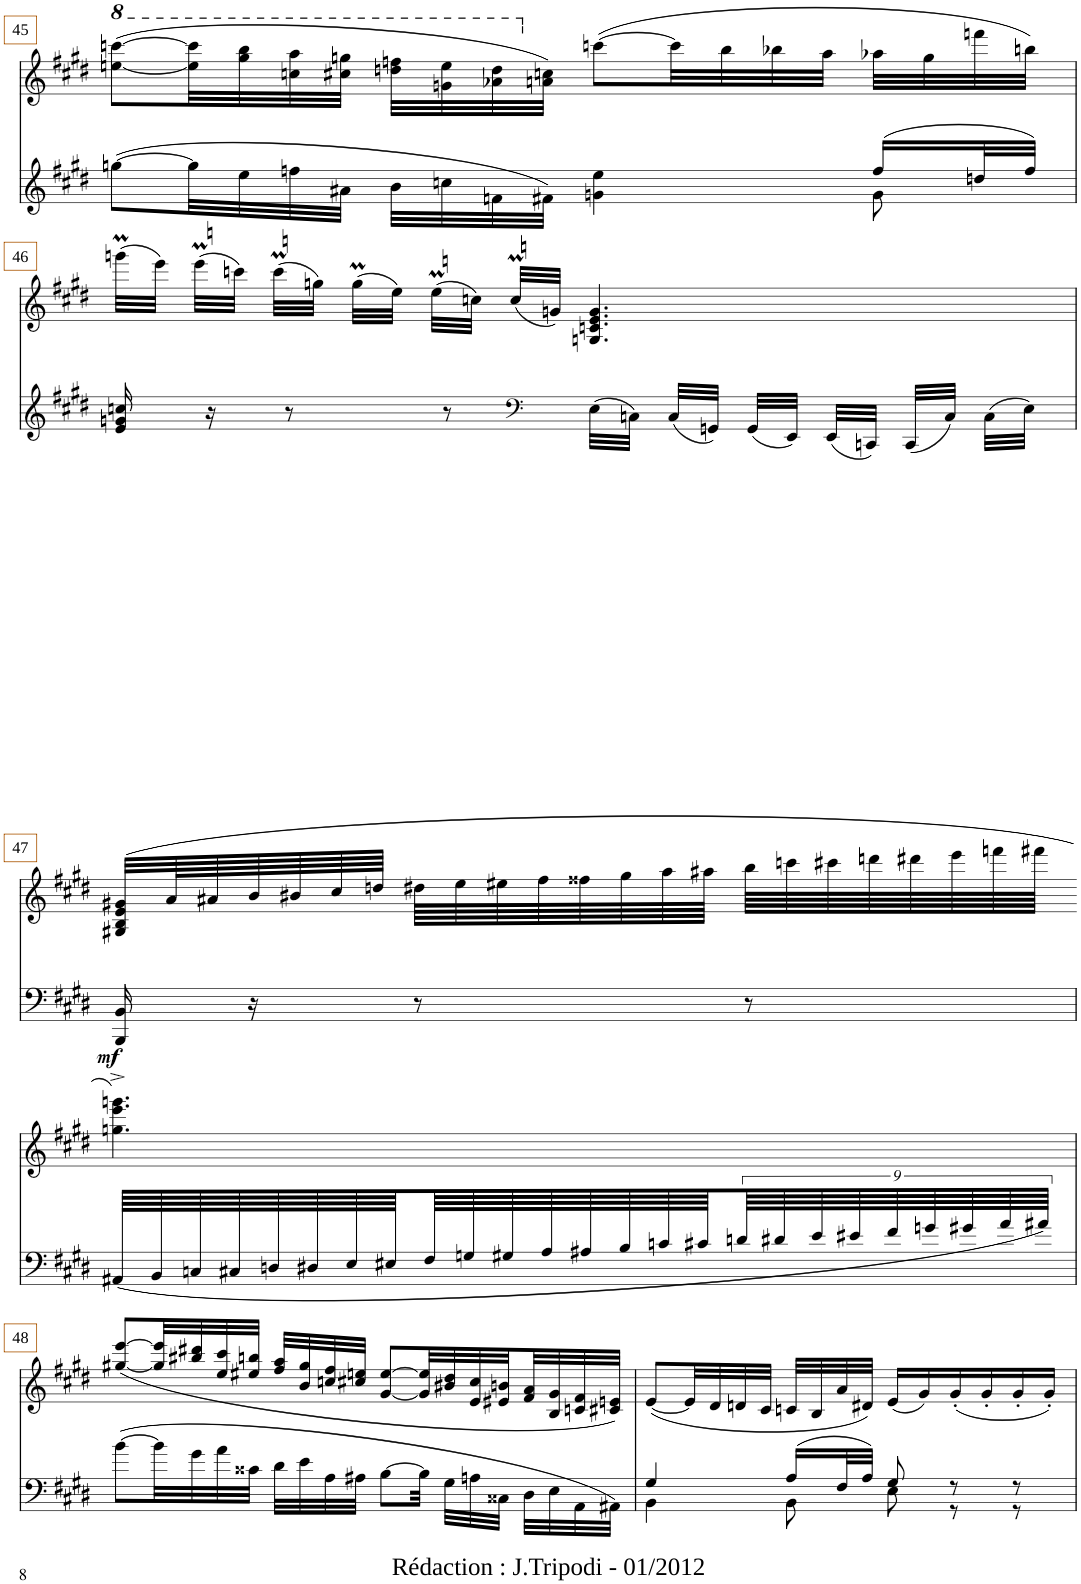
**kern	**kern	**dynam
*part1	*part1	*part1
*staff2	*staff1	*staff1/2
*I"Piano	*	*
*I'Pno	*	*
!!LO:PB:g=z
*clefG2	*clefG2	*
*k[f#c#g#d#]	*k[f#c#g#d#]	*
*M6/8	*M6/8	*
=45	=45	=45
*^	*	*
*	*	*8va	*
[8ggn\L	2ryy	([8eeen\ [8ccccn\L	.
32gg\LL]	.	32eee\] 32cccc\]LL	.
32ee\	.	32ggg#\ 32bbb\	.
32ffn\	.	32cccn\ 32aaa\	.
32a#X\JJJ	.	32ccc#X\ 32gggn\JJJ	.
32b\LLL	.	32dddn\ 32fffn\LLL	.
32ccn\	.	32ggn\ 32eee\	.
32fn\	.	32aa-X\ 32ddd\	.
*	*	*X8va	*
32f#X\JJJ	.	32an\ 32ccn\JJJ)	.
4gn\ 4ee\	.	([8cccn\L	.
.	8ryy	32ccc\LL]	.
.	.	32bb\	.
.	.	32bb-X\	.
.	.	32aa\JJJ	.
16ff/LL	8g\	32aa-X\LLL	.
.	.	32gg\	.
32ddn/L	.	32fffn\	.
32ff/JJJ	.	32bbn\JJJ)	.
*v	*v	*	*
!!LO:LB:g=z
=46	=46	=46
16e/ 16gn/ 16ccn/	(32gggnM\LLL	.
.	32eee\JJJ)	.
16r	(32eeeM\LLL	.
.	32cccn\JJJ)	.
8r	(32cccM\LLL	.
.	32ggn\JJJ)	.
.	(32ggM\LLL	.
.	32ee\JJJ)	.
8r	(32eeM\LLL	.
.	32ccn\JJJ)	.
.	(32ccM/LLL	.
.	32gn/JJJ)	.
*clefF4	*	*
32E\LLL	4.Gn/ 4.cn/ 4.e/ 4.g/	.
32Cn\JJJ	.	.
32C/LLL	.	.
32GGn/JJJ	.	.
32GG/LLL	.	.
32EE/JJJ	.	.
32EE/LLL	.	.
32CCn/JJJ	.	.
32CC/LLL	.	.
32C/JJJ	.	.
32C\LLL	.	.
32E\JJJ	.	.
!!LO:LB:g=z
=47	=47	=47
!	!	!LO:DY:b=2
16BBB/ 16BB/	(32G#X/ 32B/ 32e/ 32g#X/LLL	mf
.	64a/L	.
.	64a#X/	.
16r	64b/	.
.	64b#X/	.
.	64cc#/	.
.	64ddn/JJJJ	.
8r	64dd#X\LLLL	.
.	64ee\	.
.	64ee#X\	.
.	64ff#\	.
.	64ff##X\	.
.	64gg#\	.
.	64aa\	.
.	64aa#X\JJJJ	.
8r	64bb\LLLL	.
.	64cccn\	.
.	64ccc#X\	.
.	64dddn\	.
.	64ddd#X\	.
.	64eee\	.
.	64fffn\	.
.	64fff#X\JJJJ	.
!!LO:LB:g=z
=47-	=47-	=47-
64AA#X/LLLL	4.ggn\^ 4.eee\^ 4.gggn\^)	.
64BB/	.	.
64Cn/	.	.
64C#X/	.	.
64Dn/	.	.
64D#X/	.	.
64E/	.	.
64E#X/	.	.
64F#/	.	.
64Gn/	.	.
64G#X/	.	.
64A/	.	.
64A#X/	.	.
64B/	.	.
64cn/	.	.
64c#X/	.	.
72dn/	.	.
72d#X/	.	.
72e/	.	.
72e#X/	.	.
72f#/	.	.
72gn/	.	.
72g#X/	.	.
72a/	.	.
72a#X/JJJJ	.	.
!!LO:LB:g=z
=48	=48	=48
[8b\L	([8gg#X/ [8eee/L	.
32b\LL]	32gg#/] 32eee/]LL	.
32g#\	32bb#X/ 32ddd#X/	.
32a\	32ee/ 32ccc#/	.
32c##X\JJJ	32ee#X/ 32bbn/JJJ	.
32d#\LLL	32ff#/ 32aa/LLL	.
32e\	32b/ 32gg#/	.
32A\	32ccn/ 32ff#/	.
32A#X\JJJ	32cc#X/ 32een/JJJ	.
[8B\L	[8g#/ [8ee/L	.
32B\Jkk]	32g#/] 32ee/]LL	.
32G#\LLL	32b#X/ 32dd#/	.
32An\	32e/ 32cc#/	.
32C##X\JJJ	32e#X/ 32bn/	.
32D#\LLL	32f#/ 32a/	.
32E\	32B/ 32g#/	.
32AA\	32cn/ 32f#/	.
32AA#X\JJJ	32c#X/ 32en/JJJ)	.
=49	=49	=49
*^	*	*
4G#/	4BB\	([8e/L	.
.	.	32e/LL]	.
.	.	32d#/	.
.	.	32dn/	.
.	.	32c#/JJJ	.
16A/LL	8BB\	32cn/LLL	.
.	.	32B/	.
32F#/L	.	32a/	.
32A/JJJ	.	32d#X/JJJ)	.
8G#/	8E\	(16e/LL	.
.	.	16g#/)	.
8r	8r	(16g#'/	.
.	.	16g#'/	.
8r	8r	16g#'/	.
.	.	16g#'/JJ)	.
*v	*v	*	*
=	=	=
*-	*-	*-
